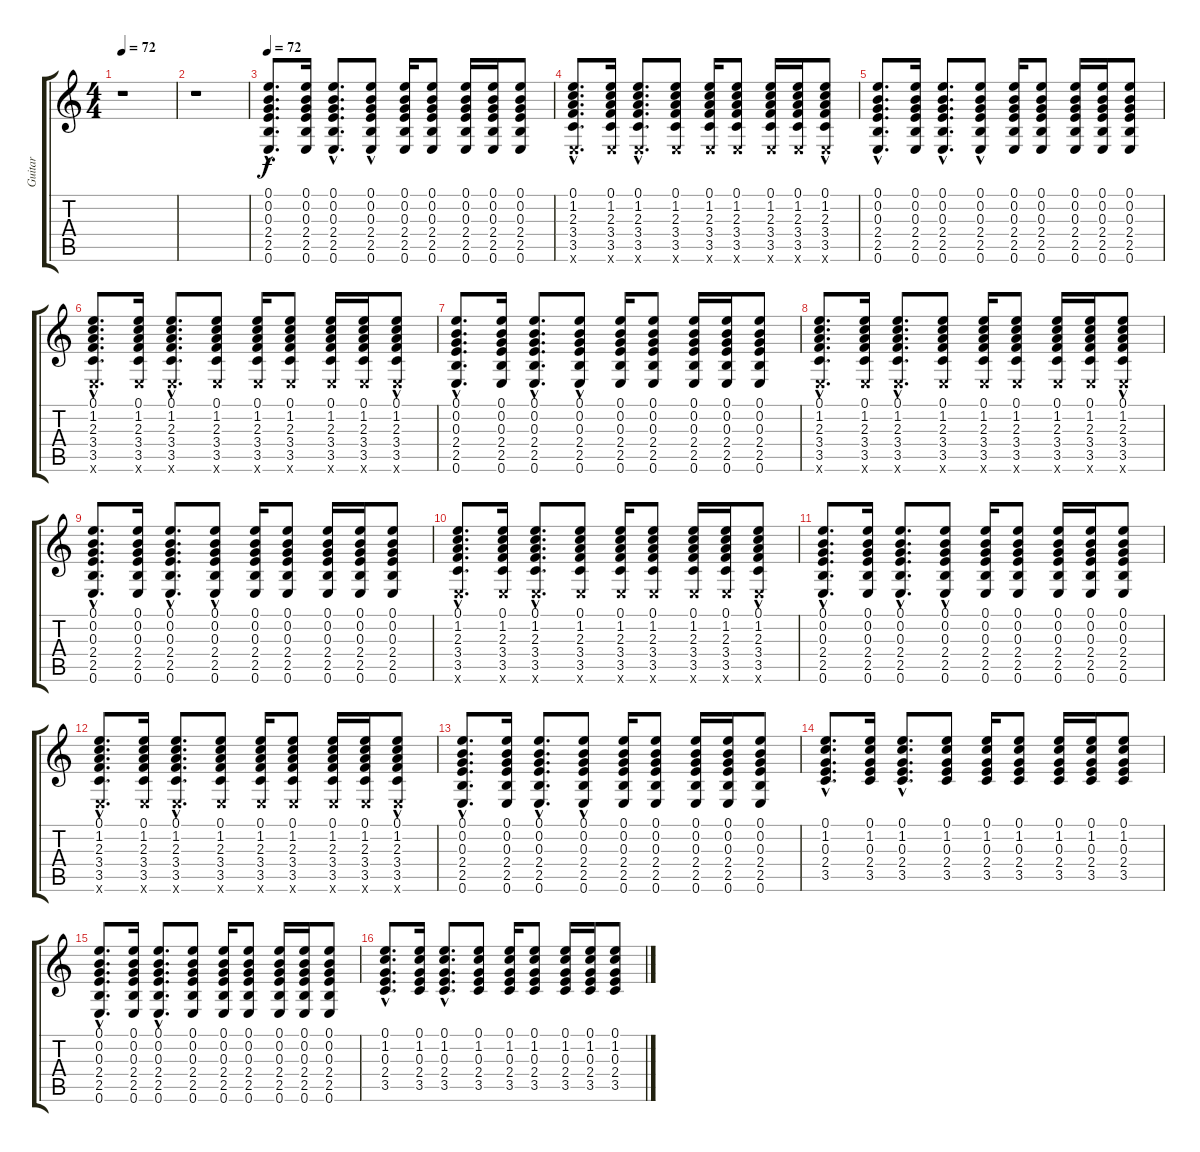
\track ("Guitar" "Guitar") {instrument acousticguitarsteel}
\staff {score tabs}
\tuning (E4 B3 G3 D3 A2 E2) {hide}
\ts (4 4)
\tempo 72
\clef g2
\ks c
r.1{dy f instrument acousticguitarsteel} |
r.1{volume 3} |
\tempo 72
(0.1 0.2{hac} 0.3 2.4 2.5{hac} 0.6{hac}).8{d volume 7} (0.1 0.2 0.3 2.4 2.5 0.6).16 (0.1{hac} 0.2{hac} 0.3{hac} 2.4{hac} 2.5{hac} 0.6{hac}).8{d} (0.1{hac} 0.2{hac} 0.3 2.4{hac} 2.5{hac} 0.6).8 (0.1 0.2 0.3 2.4 2.5 0.6).16 (0.1 0.2 0.3 2.4 2.5 0.6).8 (0.1 0.2 0.3 2.4 2.5 0.6).16 (0.1 0.2 0.3 2.4 2.5 0.6).16 (0.1 0.2 0.3 2.4 2.5 0.6).8 |
(0.1{hac} 1.2{hac} 2.3{hac} 3.4{hac} 3.5{hac} 0.6{hac x}).8{d} (0.1 1.2 2.3 3.4 3.5 0.6{x}).16 (0.1 1.2 2.3 3.4 3.5{hac} 0.6{hac x}).8{d} (0.1 1.2 2.3 3.4 3.5 0.6{x}).8 (0.1 1.2 2.3 3.4 3.5 0.6{x}).16 (0.1 1.2 2.3 3.4 3.5 0.6{x}).8 (0.1 1.2 2.3 3.4 3.5 0.6{x}).16 (0.1 1.2 2.3 3.4 3.5 0.6{x}).16 (0.1 1.2{hac} 2.3{hac} 3.4{hac} 3.5 0.6{x}).8 |
(0.1 0.2{hac} 0.3 2.4 2.5{hac} 0.6{hac}).8{d} (0.1 0.2 0.3 2.4 2.5 0.6).16 (0.1{hac} 0.2{hac} 0.3{hac} 2.4{hac} 2.5{hac} 0.6{hac}).8{d} (0.1{hac} 0.2{hac} 0.3 2.4{hac} 2.5{hac} 0.6).8 (0.1 0.2 0.3 2.4 2.5 0.6).16 (0.1 0.2 0.3 2.4 2.5 0.6).8 (0.1 0.2 0.3 2.4 2.5 0.6).16 (0.1 0.2 0.3 2.4 2.5 0.6).16 (0.1 0.2 0.3 2.4 2.5 0.6).8 |
(0.1{hac} 1.2{hac} 2.3{hac} 3.4{hac} 3.5{hac} 0.6{hac x}).8{d} (0.1 1.2 2.3 3.4 3.5 0.6{x}).16 (0.1 1.2 2.3 3.4 3.5{hac} 0.6{hac x}).8{d} (0.1 1.2 2.3 3.4 3.5 0.6{x}).8 (0.1 1.2 2.3 3.4 3.5 0.6{x}).16 (0.1 1.2 2.3 3.4 3.5 0.6{x}).8 (0.1 1.2 2.3 3.4 3.5 0.6{x}).16 (0.1 1.2 2.3 3.4 3.5 0.6{x}).16 (0.1 1.2{hac} 2.3{hac} 3.4{hac} 3.5 0.6{x}).8 |
(0.1 0.2{hac} 0.3 2.4 2.5{hac} 0.6{hac}).8{d volume 11} (0.1 0.2 0.3 2.4 2.5 0.6).16 (0.1{hac} 0.2{hac} 0.3{hac} 2.4{hac} 2.5{hac} 0.6{hac}).8{d} (0.1{hac} 0.2{hac} 0.3 2.4{hac} 2.5{hac} 0.6).8 (0.1 0.2 0.3 2.4 2.5 0.6).16 (0.1 0.2 0.3 2.4 2.5 0.6).8 (0.1 0.2 0.3 2.4 2.5 0.6).16 (0.1 0.2 0.3 2.4 2.5 0.6).16 (0.1 0.2 0.3 2.4 2.5 0.6).8 |
(0.1{hac} 1.2{hac} 2.3{hac} 3.4{hac} 3.5{hac} 0.6{hac x}).8{d} (0.1 1.2 2.3 3.4 3.5 0.6{x}).16 (0.1 1.2 2.3 3.4 3.5{hac} 0.6{hac x}).8{d} (0.1 1.2 2.3 3.4 3.5 0.6{x}).8 (0.1 1.2 2.3 3.4 3.5 0.6{x}).16 (0.1 1.2 2.3 3.4 3.5 0.6{x}).8 (0.1 1.2 2.3 3.4 3.5 0.6{x}).16 (0.1 1.2 2.3 3.4 3.5 0.6{x}).16 (0.1 1.2{hac} 2.3{hac} 3.4{hac} 3.5 0.6{x}).8 |
(0.1 0.2{hac} 0.3 2.4 2.5{hac} 0.6{hac}).8{d} (0.1 0.2 0.3 2.4 2.5 0.6).16 (0.1{hac} 0.2{hac} 0.3{hac} 2.4{hac} 2.5{hac} 0.6{hac}).8{d} (0.1{hac} 0.2{hac} 0.3 2.4{hac} 2.5{hac} 0.6).8 (0.1 0.2 0.3 2.4 2.5 0.6).16 (0.1 0.2 0.3 2.4 2.5 0.6).8 (0.1 0.2 0.3 2.4 2.5 0.6).16 (0.1 0.2 0.3 2.4 2.5 0.6).16 (0.1 0.2 0.3 2.4 2.5 0.6).8 |
(0.1{hac} 1.2{hac} 2.3{hac} 3.4{hac} 3.5{hac} 0.6{hac x}).8{d} (0.1 1.2 2.3 3.4 3.5 0.6{x}).16 (0.1 1.2 2.3 3.4 3.5{hac} 0.6{hac x}).8{d} (0.1 1.2 2.3 3.4 3.5 0.6{x}).8 (0.1 1.2 2.3 3.4 3.5 0.6{x}).16 (0.1 1.2 2.3 3.4 3.5 0.6{x}).8 (0.1 1.2 2.3 3.4 3.5 0.6{x}).16 (0.1 1.2 2.3 3.4 3.5 0.6{x}).16 (0.1 1.2{hac} 2.3{hac} 3.4{hac} 3.5 0.6{x}).8 |
(0.1 0.2{hac} 0.3 2.4 2.5{hac} 0.6{hac}).8{d} (0.1 0.2 0.3 2.4 2.5 0.6).16 (0.1{hac} 0.2{hac} 0.3{hac} 2.4{hac} 2.5{hac} 0.6{hac}).8{d} (0.1{hac} 0.2{hac} 0.3 2.4{hac} 2.5{hac} 0.6).8 (0.1 0.2 0.3 2.4 2.5 0.6).16 (0.1 0.2 0.3 2.4 2.5 0.6).8 (0.1 0.2 0.3 2.4 2.5 0.6).16 (0.1 0.2 0.3 2.4 2.5 0.6).16 (0.1 0.2 0.3 2.4 2.5 0.6).8 |
(0.1{hac} 1.2{hac} 2.3{hac} 3.4{hac} 3.5{hac} 0.6{hac x}).8{d} (0.1 1.2 2.3 3.4 3.5 0.6{x}).16 (0.1 1.2 2.3 3.4 3.5{hac} 0.6{hac x}).8{d} (0.1 1.2 2.3 3.4 3.5 0.6{x}).8 (0.1 1.2 2.3 3.4 3.5 0.6{x}).16 (0.1 1.2 2.3 3.4 3.5 0.6{x}).8 (0.1 1.2 2.3 3.4 3.5 0.6{x}).16 (0.1 1.2 2.3 3.4 3.5 0.6{x}).16 (0.1 1.2{hac} 2.3{hac} 3.4{hac} 3.5 0.6{x}).8 |
(0.1 0.2{hac} 0.3 2.4 2.5{hac} 0.6{hac}).8{d} (0.1 0.2 0.3 2.4 2.5 0.6).16 (0.1{hac} 0.2{hac} 0.3{hac} 2.4{hac} 2.5{hac} 0.6{hac}).8{d} (0.1{hac} 0.2{hac} 0.3 2.4{hac} 2.5{hac} 0.6).8 (0.1 0.2 0.3 2.4 2.5 0.6).16 (0.1 0.2 0.3 2.4 2.5 0.6).8 (0.1 0.2 0.3 2.4 2.5 0.6).16 (0.1 0.2 0.3 2.4 2.5 0.6).16 (0.1 0.2 0.3 2.4 2.5 0.6).8 |
(0.1{hac} 1.2{hac} 0.3{hac} 2.4{hac} 3.5{hac}).8{d} (0.1 1.2 0.3 2.4 3.5).16 (0.1{hac} 1.2{hac} 0.3{hac} 2.4{hac} 3.5{hac}).8{d} (0.1 1.2 0.3 2.4 3.5).8 (0.1 1.2 0.3 2.4 3.5).16 (0.1 1.2 0.3 2.4 3.5).8 (0.1 1.2 0.3 2.4 3.5).16 (0.1 1.2 0.3 2.4 3.5).16 (0.1 1.2 0.3 2.4 3.5).8 |
(0.1{hac} 0.2{hac} 0.3{hac} 2.4{hac} 2.5{hac} 0.6{hac}).8{d} (0.1 0.2 0.3 2.4 2.5 0.6).16 (0.1{hac} 0.2{hac} 0.3{hac} 2.4{hac} 2.5{hac} 0.6{hac}).8{d} (0.1 0.2 0.3 2.4 2.5 0.6).8 (0.1 0.2 0.3 2.4 2.5 0.6).16 (0.1 0.2 0.3 2.4 2.5 0.6).8 (0.1 0.2 0.3 2.4 2.5 0.6).16 (0.1 0.2 0.3 2.4 2.5 0.6).16 (0.1 0.2 0.3 2.4 2.5 0.6).8 |
(0.1{hac} 1.2{hac} 0.3{hac} 2.4{hac} 3.5{hac}).8{d} (0.1 1.2 0.3 2.4 3.5).16 (0.1{hac} 1.2{hac} 0.3{hac} 2.4{hac} 3.5{hac}).8{d} (0.1 1.2 0.3 2.4 3.5).8 (0.1 1.2 0.3 2.4 3.5).16 (0.1 1.2 0.3 2.4 3.5).8 (0.1 1.2 0.3 2.4 3.5).16 (0.1 1.2 0.3 2.4 3.5).16 (0.1 1.2 0.3 2.4 3.5).8
